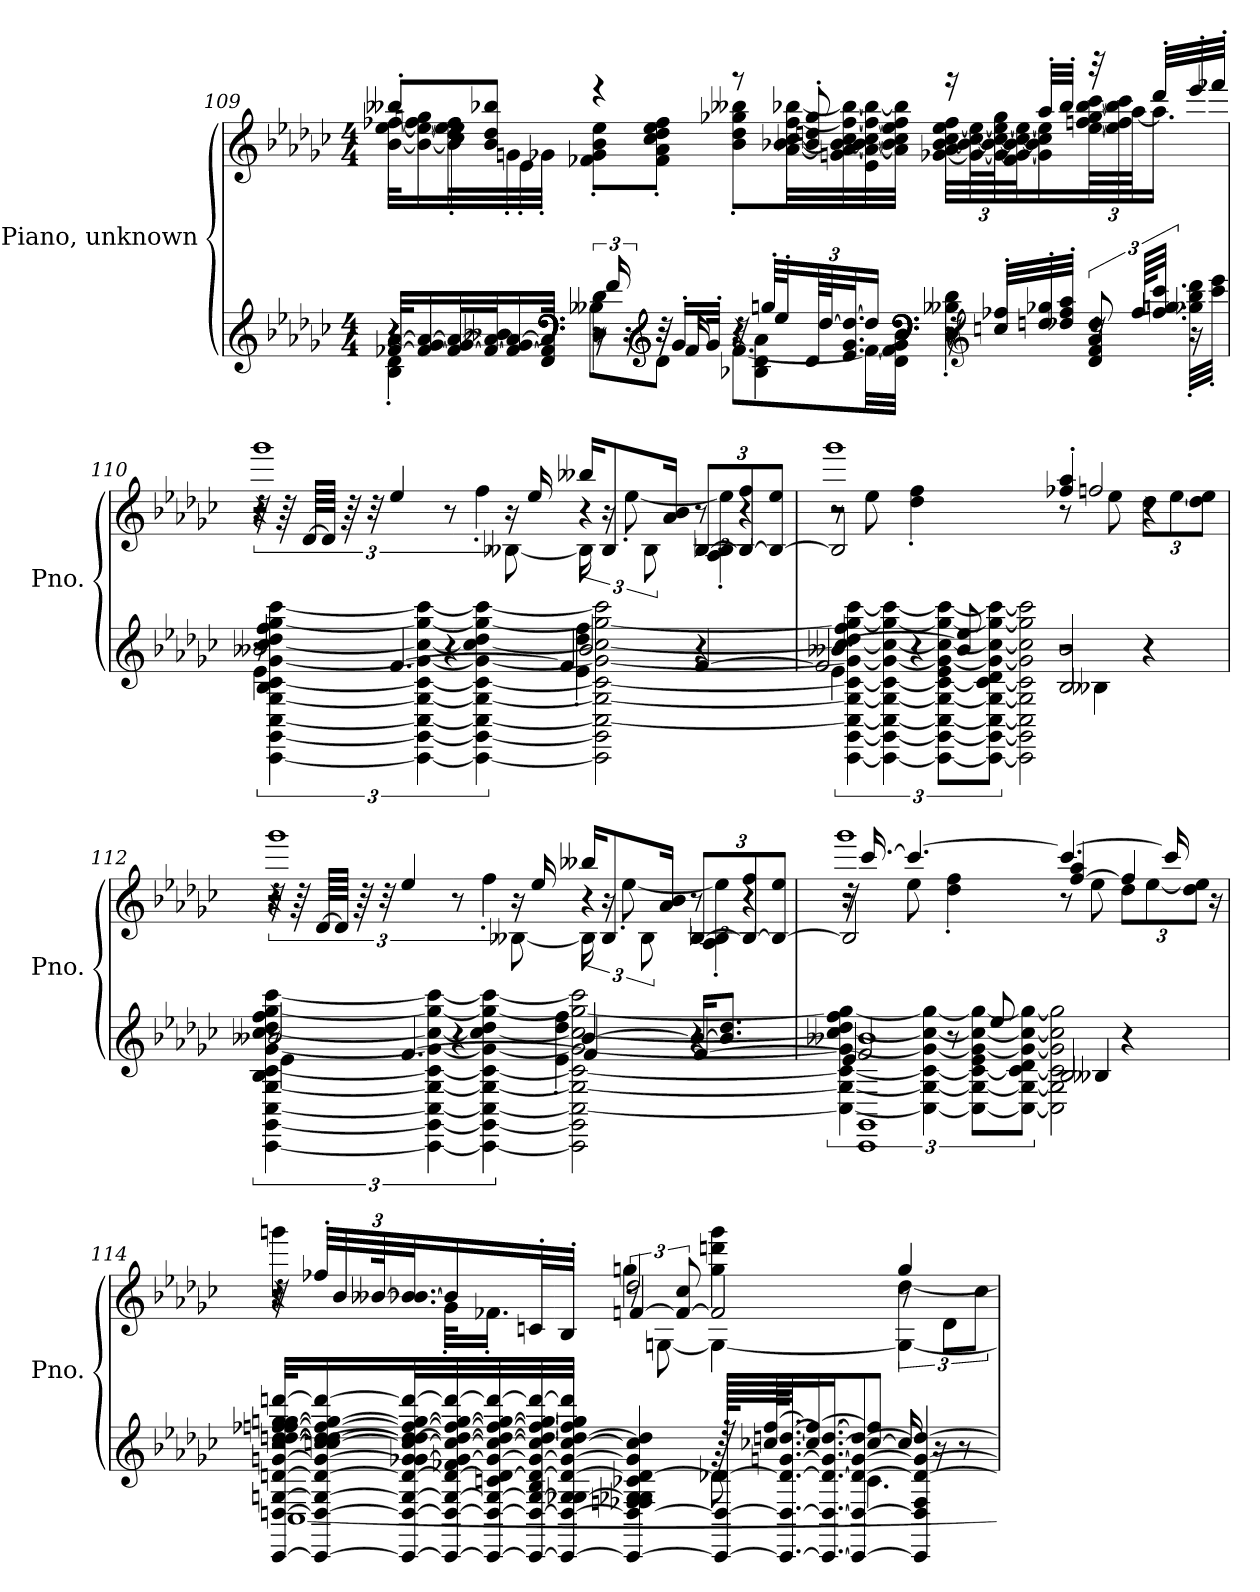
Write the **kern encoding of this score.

**kern	**kern
*part1	*part1
*staff2	*staff1
*I"Piano, unknown	*
*I'Pno.	*
!!LO:LB:g=z
*clefG2	*clefG2
*k[b-e-a-d-g-c-]	*k[b-e-a-d-g-c-]
*M4/4	*M4/4
=109	=109
*^	*^
*	*^	*	*
*	*	*^	*	*
[32f-X/ [32a-/KLL	4B-\' 4d-\'	4r	4r	8bb--X'/L	[32b-\ [32ee-\ [32ff-X\KLL
16f-/_ 16g-/ 16a-/_	.	.	.	.	16b-\_ 16ee-\_ 16ff-\_ 16ggn\
32f-/_ 32g-/ 32a-/_L	.	.	.	.	32b-\] 32dd-\ 32ee-\] 32ff-\]L
32f-/_ 32a-/_ 32b--X/J	.	.	.	8b-/ 8dd-/ 8bb-X/J	32cc-\' 32ee-\'
16f-/_ 16g-/ 16a-/_	.	.	.	.	32gn'\
.	.	.	.	.	32e-'\
32d-/ 32f-/] 32a-/]JJk	.	.	.	.	32g-X'\JJJ
*clefF4	*	*	*	*	*
24r	4D-\' 4d-\'	8r	8B--X\L	4r	8f-X\' 8g-\' 8b-\' 8ee-\'L
24f-/	.	.	.	.	.
24r	.	.	.	.	.
*clefG2	*	*	*	*	*
32r	.	16r	8d-\J	.	8f-\' 8a-\' 8cc-\' 8dd-\' 8ee-\' 8ff-\'J
16g-'/LL	.	.	.	.	.
.	.	16f-/	.	.	.
32g-'/JJk	.	.	.	.	.
32r	[8.f-\L	4r	4B-X\' 4d-\' 4a-\'	8r	8b-\' 8dd-\' 8gg-X\' 8bb--X\'L
32ggn'/KLL	.	.	.	.	.
16ee-'/	.	.	.	.	.
*Xbrackettup	*	*	*	*	*
48d-/L	.	.	.	8b--X/' 8ddn/' 8gg-/'	[32a-\ [32b-X\ [32cc-\ [32ff-\ [32bb-X\LL
[96dd-/K	.	.	.	.	.
48.e-/ 48.g-/ 48.dd-/_J	.	.	.	.	32gn\ 32a-\_ 32b-\_ 32cc-\_ 32ff-\_ 32bb-\_
16dd-/JJ]	32f-\LL_	.	.	.	32e-\ 32a-\_ 32b-\_ 32cc-\_ 32ff-\_ 32bb-\_
.	32d-\ 32f-\] 32g-\ 32b--\JJJ	.	.	.	32a-\] 32b-\] 32cc-\] 32ee-\ 32ff-\] 32bb-\]JJJ
*clefF4	*	*	*	*	*
*	*	*	*	*	*Xbrackettup
32r	8r	8r	4D-\' 4B--X\' 4d-\'	16r	[48g-X\ 48a-\ [48b-\ [48cc-\ [48ee-\ 48ff-\LLL
.	.	.	.	.	96g-\_ 96b-\_ 96cc-\_ 96ee-\_L
*clefG2	*	*	*	*	*
32ccn/' 32ff-X/'LLL	.	.	.	.	96g-\_ 96b-\_ 96cc-\_ 96ee-\_ 96gg-\J
.	.	.	.	.	48f-\ 48g-\_ 48b-\_ 48cc-\_ 48ee-\_J
32ddn/' 32gg-X/'	.	.	.	32aa-'/LLL	16g-\] 16b-\] 16cc-\] 16ee-\]
32dd-X/' 32ff-/' 32aa-/'JJJ	.	.	.	32bb-'/JJJ	.
*brackettup	*	*	*	*	*
48r	16r	8d-/ 8f-/ 8a-/ 8dd-/	.	32r	[96ee-\ [96ffn\ 96gg-\ [96bb-\ [96ccc-\LL
.	.	.	.	.	96ee-\] 96ff\] 96bb-\] 96ccc-\]
[96ff-/KLLL	.	.	.	.	[96aa-\JJ
48.ff-/] 48.ggn/ 48.ccc-/JJJ	.	.	.	32ddd-'/LLL	16.aa-\JJ]
16r	32gg-X\' 32bb-\' 32ddd-\'LLL	.	.	32eee-'/	.
.	32ccc-\' 32eee-\'JJJ	.	.	32fff-X'/JJJ	.
!!LO:LB:g=z
=110	=110	=110	=110	=110	=110
*	*	*	*	*	*brackettup
*	*	*	*	*^	*^
2b--X/	4e-\	8r	[6CC-\ [6GG-\ [6C-\ [6G-\ 6B-\ [6c-\ [6g-\ [6cc-\ 6dd-\ 6ff\ [6gg-\ [6ccc-\	1ggg-	3r	32r	4r
.	.	.	.	.	.	64r	.
.	.	.	.	.	.	[64d-/LLLL	.
.	.	.	.	.	.	64d-/JJJJ]	.
.	.	.	.	.	.	64r	.
.	.	.	.	.	.	32r	.
.	.	[4.f/	.	.	.	4ee-/	.
.	.	.	6CC-\_ 6GG-\_ 6C-\_ 6G-\_ 6c-\_ 6g-\_ 6cc-\_ 6gg-\_ 6ccc-\_	.	.	.	.
.	4r	.	.	.	.	.	8r
.	.	.	6CC-\_ 6GG-\_ 6C-\_ 6G-\_ 6c-\_ 6g-\_ 6cc-\_ 6dd-\ 6gg-\_ 6ccc-\_	.	6ff'\	.	.
.	.	.	.	.	.	16r	[8B--X\
.	.	.	.	.	.	16ee-/	.
2b--/	4e-\' 4dd-\' 4ff\'	4f/]	2CC-\] 2GG-\] 2C-\_ 2G-\_ 2c-\_ 2g-\_ 2cc-\_ 2gg-\_ 2ccc-\]	.	6r	16bb--X/KL	16B--\]
.	.	.	.	.	.	8B--/	16r
.	.	.	.	.	.	.	[8ee-'\
.	.	.	.	.	12B--\	.	.
.	.	.	.	.	.	16a-/ 16b-/Jk	.
*	*	*	*	*	*	*Xbrackettup	*
.	4r	[4f/	.	.	12r	[12B--/L	4A-\' 4B-X\' 4ee-\]'
.	.	.	.	.	6r	12B--/_ 12ff/	.
.	.	.	.	.	.	12B--/_ 12ee-/J	.
!!LO:LB:g=z	!!	!!	!!
=111	=111	=111	=111	=111	=111	=111	=111
[4.b--X/	4e-\	2f/]	[6CC-\ [6GG-\ 6C-\_ 6G-\_ 6c-\_ 6g-\_ 6cc-\_ 6dd-\ 6ff\ 6gg-\_ [6ccc-\	2r	8r	2B--/]	1ggg-
.	.	.	.	.	8ee-\	.	.
.	.	.	6CC-\_ 6GG-\_ 6C-\_ 6G-\_ 6c-\_ 6g-\_ 6cc-\_ 6gg-\_ 6ccc-\_	.	.	.	.
.	4r	.	.	.	4dd-\' 4ff\'	.	.
.	.	.	12CC-\_ 12GG-\_ 12C-\_ 12G-\_ 12c-\_ 12e-\ 12g-\_ 12cc-\_ 12gg-\_ 12ccc-\_L	.	.	.	.
8b--/] 8ee-/	.	.	.	.	.	.	.
.	.	.	12CC-\_ 12GG-\_ 12C-\_ 12G-\_ 12c-\_ 12d-\ 12g-\_ 12cc-\_ 12gg-\_ 12ccc-\_J	.	.	.	.
2B-/ 2b--/	4B--X\	2r	2CC-\] 2GG-\] 2C-\] 2G-\] 2c-\] 2g-\] 2cc-\] 2gg-\] 2ccc-\]	4ff-X/' 4aa-/'	8r	2ffn/	.
.	.	.	.	.	8ee-\	.	.
.	4r	.	.	4r	12dd-\L	.	.
.	.	.	.	.	[12ee-\	.	.
.	.	.	.	.	12dd-\ 12ee-\]J	.	.
!!LO:LB:g=z	!!	!!	!!
=112	=112	=112	=112	=112	=112	=112	=112
*	*	*	*	*	*brackettup	*	*
2b--X/	[6CC-\ [6GG-\ [6C-\ [6G-\ 6B-\ [6c-\ [6g-\ [6cc-\ 6dd-\ 6ff\ [6gg-\ [6ccc-\	8r	4e-\	1ggg-	3r	32r	4r
.	.	.	.	.	.	64r	.
.	.	.	.	.	.	[64d-/LLLL	.
.	.	.	.	.	.	64d-/JJJJ]	.
.	.	.	.	.	.	64r	.
.	.	.	.	.	.	32r	.
.	.	[4.f/	.	.	.	4ee-/	.
.	6CC-\_ 6GG-\_ 6C-\_ 6G-\_ 6c-\_ 6g-\_ 6cc-\_ 6gg-\_ 6ccc-\_	.	.	.	.	.	.
.	.	.	4r	.	.	.	8r
.	6CC-\_ 6GG-\_ 6C-\_ 6G-\_ 6c-\_ 6g-\_ 6cc-\_ 6dd-\ 6gg-\_ 6ccc-\_	.	.	.	6ff'\	.	.
.	.	.	.	.	.	16r	[8B--X\
.	.	.	.	.	.	16ee-/	.
[4b--/	2CC-\] 2GG-\] 2C-\_ 2G-\_ 2c-\_ 2g-\_ 2cc-\_ 2gg-\_ 2ccc-\]	4f/]	4e-\' 4dd-\' 4ff\'	.	6r	16bb--X/KL	16B--\]
.	.	.	.	.	.	8B--/	16r
.	.	.	.	.	.	.	[8ee-'\
.	.	.	.	.	12B--\	.	.
.	.	.	.	.	.	16a-/ 16b-/Jk	.
*	*	*	*	*	*	*Xbrackettup	*
16b--/KL_	.	[4f/	4r	.	12r	[12B--/L	4A-\' 4B-X\' 4ee-\]'
8.b--/] 8.dd-/J	.	.	.	.	.	.	.
.	.	.	.	.	6r	12B--/_ 12ff/	.
.	.	.	.	.	.	12B--/_ 12ee-/J	.
!!LO:LB:g=z	!!	!!	!!
=113	=113	=113	=113	=113	=113	=113	=113
4e-/	6C-\_ 6G-\_ 6c-\_ 6g-\_ 6cc-\_ 6dd-\ 6ff\ 6gg-\_	2f/]	1CC- 1GG- 1b--X	32r	8r	2B--/]	1ggg-
.	.	.	.	[16.ccc-/	.	.	.
.	.	.	.	4.ccc-/_	8ee-\	.	.
.	6C-\_ 6G-\_ 6c-\_ 6g-\_ 6cc-\_ 6gg-\_	.	.	.	.	.	.
8r	.	.	.	.	4dd-\' 4ff\'	.	.
.	12C-\_ 12G-\_ 12c-\_ 12e-\ 12g-\_ 12cc-\_ 12gg-\_L	.	.	.	.	.	.
8ee-/	.	.	.	.	.	.	.
.	12C-\_ 12G-\_ 12c-\_ 12d-\ 12g-\_ 12cc-\_ 12gg-\_J	.	.	.	.	.	.
2B-/	2C-\] 2G-\] 2c-\] 2g-\] 2cc-\] 2gg-\]	4B--X/	.	4.ccc-/_	8r	[4ff/ 4aa-/	.
.	.	.	.	.	8ee-\	.	.
.	.	4r	.	.	12dd-\L	4ff/]	.
.	.	.	.	.	[12ee-\	.	.
.	.	.	.	16ccc-/]	.	.	.
.	.	.	.	.	12dd-\ 12ee-\]J	.	.
.	.	.	.	16r	.	.	.
!!LO:PB:g=z	!!	!!	!!
=114	=114	=114	=114	=114	=114	=114	=114
2r	2r	[32CC-/ [32Dn/ [32Gn/ [32dn/ [32gn/ [32cc-/ [32dd-/ [32ddn/ 32ff-X/ [32ffn/ 32gg-/ [32ggn/ [32dddn/KLL	[1C-	4r	4gggn\	32r	8r
.	.	16CC-/_ 16D/_ 16G/_ 16d/_ 16g/_ 16cc-/_ 16ccn/ 16dd-/_ 16dd/_ 16ff/_ 16gg/_ 16ddd/_	.	.	.	32ff-X'/LLL	.
.	.	.	.	.	.	48b-/	.
.	.	.	.	.	.	[96b--X/K	.
.	.	32CC-/_ 32D/_ 32G/_ 32d/_ 32g-X/ 32g/_ 32cc-/_ 32dd-/] 32dd/_ 32ff/_ 32gg/_ 32ddd/_L	.	.	.	48.b--/_ 48.b-X/J	.
.	.	32CC-/_ 32D/_ 32G/_ 32d/_ 32f-X/ 32g/_ 32cc-/_ 32dd/_ 32ff/_ 32gg/_ 32ddd/_	.	.	.	16b--/]	32g-'\KLL
.	.	32CC-/_ 32D/_ 32G/_ 32cn/ 32d/_ 32g/_ 32cc-/_ 32dd/_ 32ff/_ 32gg/_ 32ddd/_	.	.	.	.	16.f-X'\JJ
.	.	32CC-/_ 32D/_ 32G/_ 32B-/ 32d/_ 32g/_ 32cc-/_ 32dd/_ 32ff/_ 32gg/_ 32ddd/_	.	.	.	32cn'/L	.
.	.	32CC-/_ 32D/_ 32G-X/ 32G/_ 32d/_ 32g/_ 32cc-/_ 32dd/_ 32ff/] 32gg/] 32ddd/]JJJ	.	.	.	32B-'/JJJ	.
*	*	*	*	*	*	*brackettup	*
.	.	4CC-/_ 4D/_ 4F-X/ 4Fn/ 4G-X/ 4G/] 4c-X/ 4d/_ 4g/] 4cc-/] 4dd/]	.	2dd-/	8r	[6fn/	4ggn\
.	.	.	.	.	[8Gn\	.	.
.	.	.	.	.	.	12f/_ 12cc-/	.
128r	8d-X\	128CC-/_ 128D/_ 128d/_KLLLL	.	.	4G\_	2f/]	4gg\ 4dddn\ 4ggg\
[64.cc-X/ [64.ff/KKLL	.	64.CC-/_ 64.D/_ 64.d/_ [64.gn/ [64.ddn/JJ	.	.	.	.	.
16.cc-/_ 16.ff/_J	.	16.CC-/_ 16.D/_ 16.d/_ 16.g/_ 16.dd/_J	.	.	.	.	.
8cc-/_ 8ff/]J	4.c-\	8CC-/_ 8D/_ 8d/_ 8g/_ 8dd/_J	.	.	.	.	.
16cc-/]	.	4CC-/] 4D/] 4F/ 4d/_ 4g/_ 4dd/_	.	4gg/	4G\_ [4dd-\	.	12r
16r	.	.	.	.	.	.	.
.	.	.	.	.	.	.	12d-\L
8r	.	.	.	.	.	.	.
.	.	.	.	.	.	.	12cc-\J
*v	*v	*v	*v	*	*	*	*
*	*v	*v	*v	*v
=	=
*-	*-
